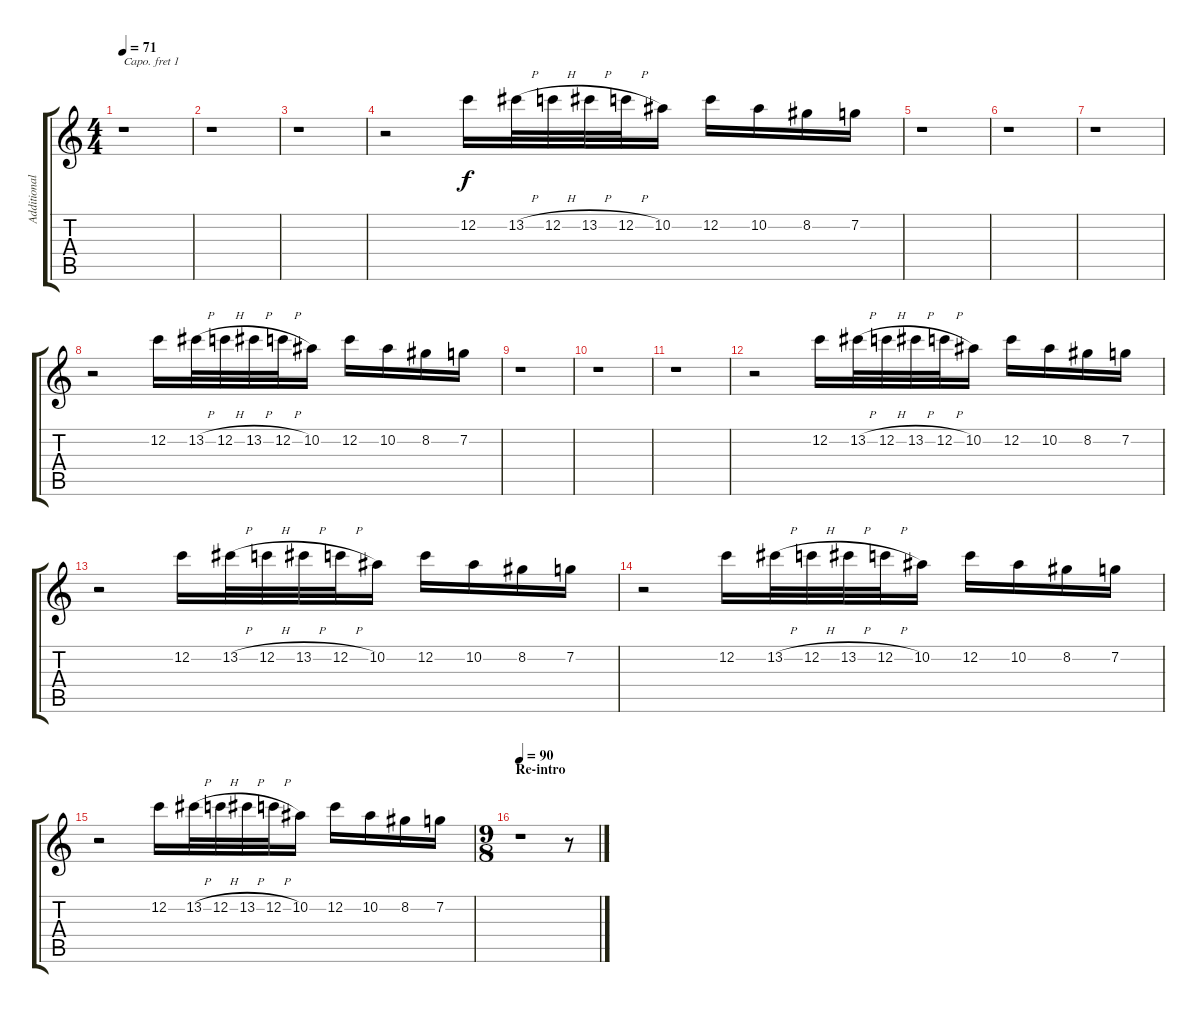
\track ("Additional Acoustic Guitar" "Additional") {instrument acousticguitarsteel}
\staff {score tabs}
\capo 1
\tuning (E4 B3 G3 D3 A2 E2) {hide}
\ts (4 4)
\tempo 71
\clef g2
\ks c
r.1{dy f} |
r.1 |
r.1 |
r.2 12.2.16 13.2{h}.32 12.2{h}.32 13.2{h}.32 12.2{h}.32 10.2.16 12.2.16 10.2.16 8.2.16 7.2.16 |
r.1 |
r.1 |
r.1 |
r.2 12.2.16 13.2{h}.32 12.2{h}.32 13.2{h}.32 12.2{h}.32 10.2.16 12.2.16 10.2.16 8.2.16 7.2.16 |
r.1 |
r.1 |
r.1 |
r.2 12.2.16 13.2{h}.32 12.2{h}.32 13.2{h}.32 12.2{h}.32 10.2.16 12.2.16 10.2.16 8.2.16 7.2.16 |
r.2 12.2.16 13.2{h}.32 12.2{h}.32 13.2{h}.32 12.2{h}.32 10.2.16 12.2.16 10.2.16 8.2.16 7.2.16 |
r.2 12.2.16 13.2{h}.32 12.2{h}.32 13.2{h}.32 12.2{h}.32 10.2.16 12.2.16 10.2.16 8.2.16 7.2.16 |
r.2 12.2.16 13.2{h}.32 12.2{h}.32 13.2{h}.32 12.2{h}.32 10.2.16 12.2.16 10.2.16 8.2.16 7.2.16 |
\ts (9 8)
\section ("" "Re-intro")
\tempo 90
r.1 r.8
